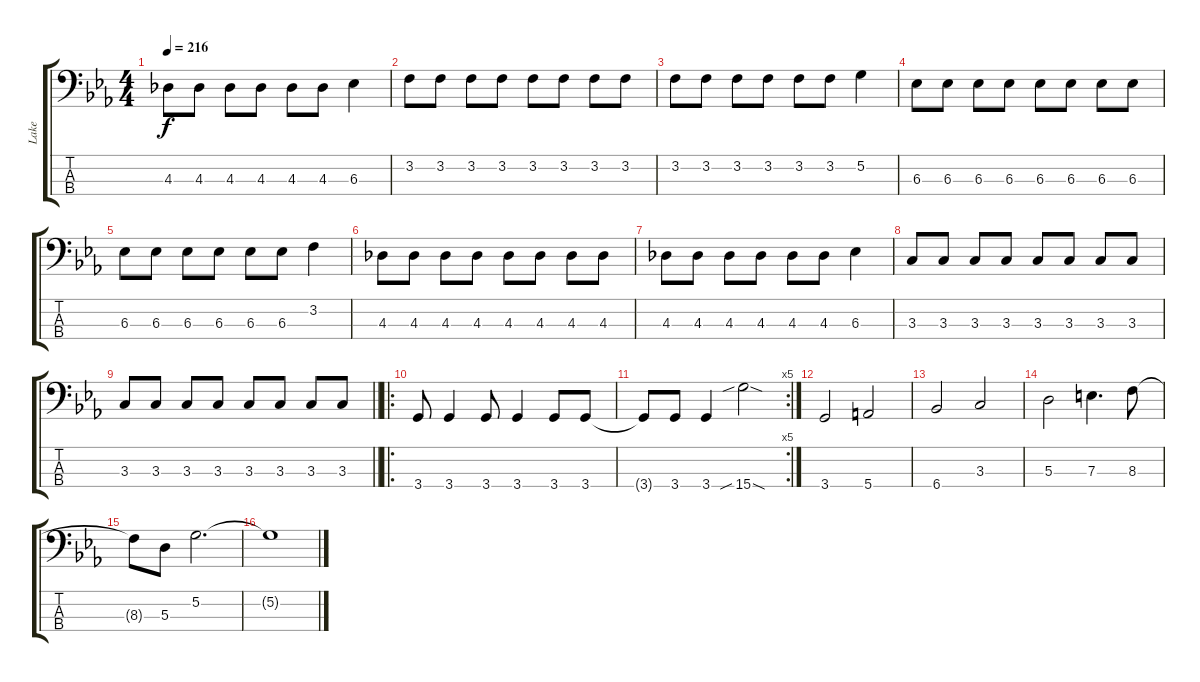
\track ("Lake" "Lake") {instrument electricbasspick}
\staff {score tabs}
\tuning (G2 D2 A1 E1) {hide}
\ts (4 4)
\tempo 216
\clef f4
\ks eb
4.3.8{dy f} 4.3.8 4.3.8 4.3.8 4.3.8 4.3.8 6.3.4 |
3.2.8 3.2.8 3.2.8 3.2.8 3.2.8 3.2.8 3.2.8 3.2.8 |
3.2.8 3.2.8 3.2.8 3.2.8 3.2.8 3.2.8 5.2.4 |
6.3.8 6.3.8 6.3.8 6.3.8 6.3.8 6.3.8 6.3.8 6.3.8 |
6.3.8 6.3.8 6.3.8 6.3.8 6.3.8 6.3.8 3.2.4 |
4.3.8 4.3.8 4.3.8 4.3.8 4.3.8 4.3.8 4.3.8 4.3.8 |
4.3.8 4.3.8 4.3.8 4.3.8 4.3.8 4.3.8 6.3.4 |
3.3.8 3.3.8 3.3.8 3.3.8 3.3.8 3.3.8 3.3.8 3.3.8 |
\barLineRight lightlight
3.3.8 3.3.8 3.3.8 3.3.8 3.3.8 3.3.8 3.3.8 3.3.8 |
\ro
3.4.8 3.4.4 3.4.8 3.4.4 3.4.8 3.4.8 |
\rc 5
3.4{t}.8 3.4.8 3.4.4 15.4{sib sod}.2 |
3.4.2 5.4.2 |
6.4.2 3.3.2 |
5.3.2 7.3.4{d} 8.3.8 |
8.3{t}.8 5.3.8 5.2.2{d} |
5.2{t}.1
